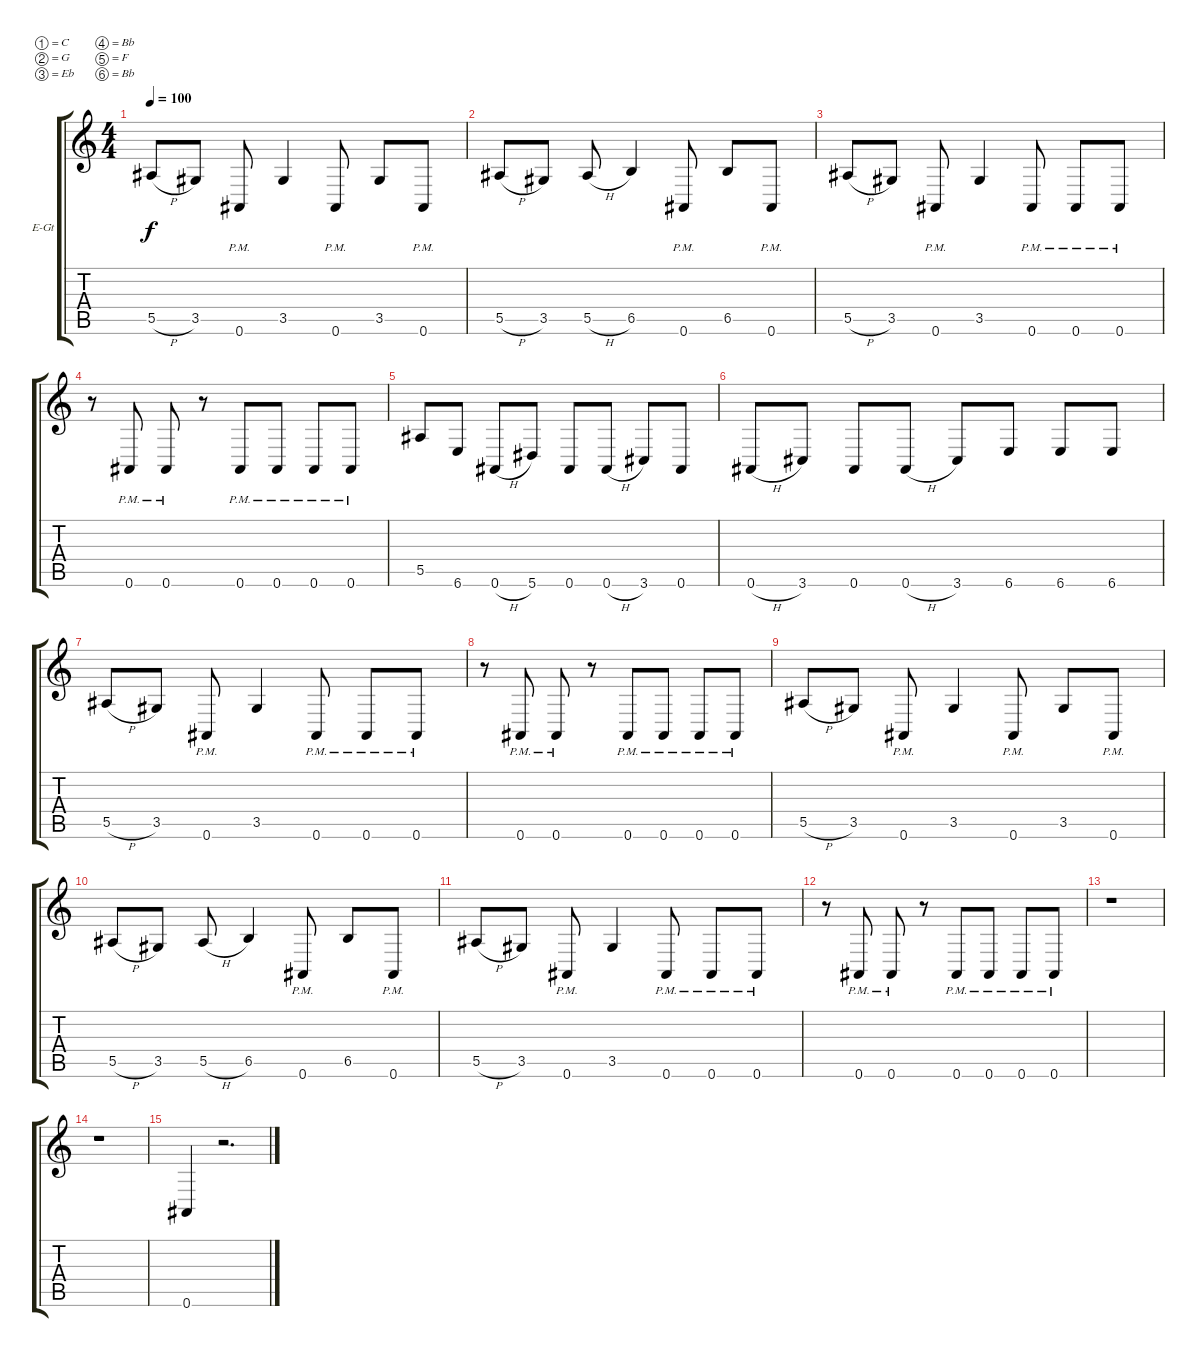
\bracketExtendMode groupsimilarinstruments
\firstSystemTrackNameOrientation horizontal
\otherSystemsTrackNameOrientation horizontal
\track ("Lee Malia" "E-Gt") {instrument distortionguitar}
\staff {score tabs}
\tuning (C4 G3 Eb3 Bb2 F2 Bb1)
\ts (4 4)
\tempo 100
\clef g2
\ks c
5.5{h}.8{dy f} 3.5.8 0.6{pm}.8 3.5.4 0.6{pm}.8 3.5.8 0.6{pm}.8 |
5.5{h}.8 3.5.8 5.5{h}.8 6.5.4 0.6{pm}.8 6.5.8 0.6{pm}.8 |
5.5{h}.8 3.5.8 0.6{pm}.8 3.5.4 0.6{pm}.8 0.6{pm}.8 0.6{pm}.8 |
r.8 0.6{pm}.8 0.6{pm}.8 r.8 0.6{pm}.8 0.6{pm}.8 0.6{pm}.8 0.6{pm}.8 |
5.5.8 6.6.8 0.6{h}.8 5.6.8 0.6.8 0.6{h}.8 3.6.8 0.6.8 |
0.6{h}.8 3.6.8 0.6.8 0.6{h}.8 3.6.8 6.6.8 6.6.8 6.6.8 |
5.5{h}.8 3.5.8 0.6{pm}.8 3.5.4 0.6{pm}.8 0.6{pm}.8 0.6{pm}.8 |
r.8 0.6{pm}.8 0.6{pm}.8 r.8 0.6{pm}.8 0.6{pm}.8 0.6{pm}.8 0.6{pm}.8 |
5.5{h}.8 3.5.8 0.6{pm}.8 3.5.4 0.6{pm}.8 3.5.8 0.6{pm}.8 |
5.5{h}.8 3.5.8 5.5{h}.8 6.5.4 0.6{pm}.8 6.5.8 0.6{pm}.8 |
5.5{h}.8 3.5.8 0.6{pm}.8 3.5.4 0.6{pm}.8 0.6{pm}.8 0.6{pm}.8 |
r.8 0.6{pm}.8 0.6{pm}.8 r.8 0.6{pm}.8 0.6{pm}.8 0.6{pm}.8 0.6{pm}.8 |
r.1 |
r.1 |
0.6.4 r.2{d}
